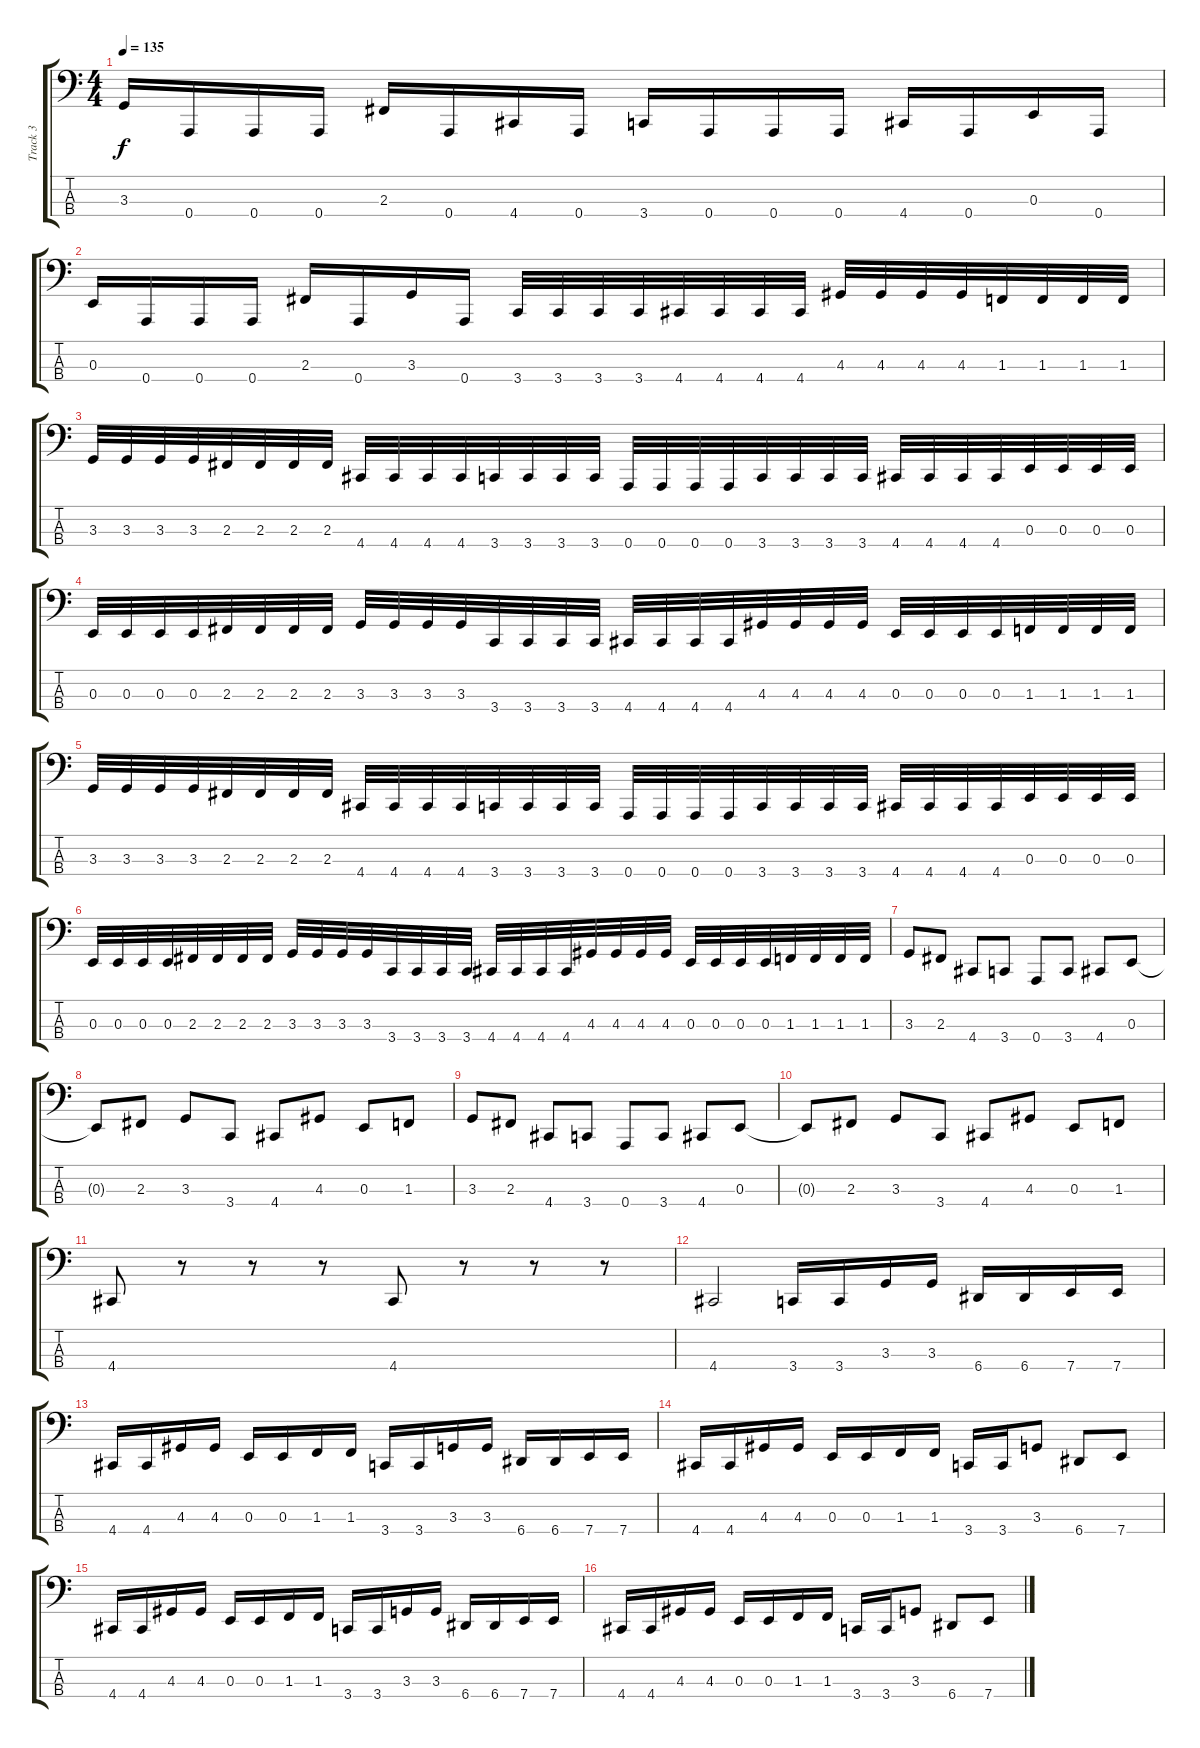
\track ("Track 3" "Track 3") {instrument electricbasspick}
\staff {score tabs}
\tuning (D2 A1 E1 A0) {hide}
\ts (4 4)
\tempo 135
\clef f4
\ks c
3.3.16{dy f} 0.4.16 0.4.16 0.4.16 2.3.16 0.4.16 4.4.16 0.4.16 3.4.16 0.4.16 0.4.16 0.4.16 4.4.16 0.4.16 0.3.16 0.4.16 |
0.3.16 0.4.16 0.4.16 0.4.16 2.3.16 0.4.16 3.3.16 0.4.16 3.4.32 3.4.32 3.4.32 3.4.32 4.4.32 4.4.32 4.4.32 4.4.32 4.3.32 4.3.32 4.3.32 4.3.32 1.3.32 1.3.32 1.3.32 1.3.32 |
3.3.32 3.3.32 3.3.32 3.3.32 2.3.32 2.3.32 2.3.32 2.3.32 4.4.32 4.4.32 4.4.32 4.4.32 3.4.32 3.4.32 3.4.32 3.4.32 0.4.32 0.4.32 0.4.32 0.4.32 3.4.32 3.4.32 3.4.32 3.4.32 4.4.32 4.4.32 4.4.32 4.4.32 0.3.32 0.3.32 0.3.32 0.3.32 |
0.3.32 0.3.32 0.3.32 0.3.32 2.3.32 2.3.32 2.3.32 2.3.32 3.3.32 3.3.32 3.3.32 3.3.32 3.4.32 3.4.32 3.4.32 3.4.32 4.4.32 4.4.32 4.4.32 4.4.32 4.3.32 4.3.32 4.3.32 4.3.32 0.3.32 0.3.32 0.3.32 0.3.32 1.3.32 1.3.32 1.3.32 1.3.32 |
3.3.32 3.3.32 3.3.32 3.3.32 2.3.32 2.3.32 2.3.32 2.3.32 4.4.32 4.4.32 4.4.32 4.4.32 3.4.32 3.4.32 3.4.32 3.4.32 0.4.32 0.4.32 0.4.32 0.4.32 3.4.32 3.4.32 3.4.32 3.4.32 4.4.32 4.4.32 4.4.32 4.4.32 0.3.32 0.3.32 0.3.32 0.3.32 |
0.3.32 0.3.32 0.3.32 0.3.32 2.3.32 2.3.32 2.3.32 2.3.32 3.3.32 3.3.32 3.3.32 3.3.32 3.4.32 3.4.32 3.4.32 3.4.32 4.4.32 4.4.32 4.4.32 4.4.32 4.3.32 4.3.32 4.3.32 4.3.32 0.3.32 0.3.32 0.3.32 0.3.32 1.3.32 1.3.32 1.3.32 1.3.32 |
3.3.8 2.3.8 4.4.8 3.4.8 0.4.8 3.4.8 4.4.8 0.3.8 |
0.3{t}.8 2.3.8 3.3.8 3.4.8 4.4.8 4.3.8 0.3.8 1.3.8 |
3.3.8 2.3.8 4.4.8 3.4.8 0.4.8 3.4.8 4.4.8 0.3.8 |
0.3{t}.8 2.3.8 3.3.8 3.4.8 4.4.8 4.3.8 0.3.8 1.3.8 |
4.4.8 r.8 r.8 r.8 4.4.8 r.8 r.8 r.8 |
4.4.2 3.4.16 3.4.16 3.3.16 3.3.16 6.4.16 6.4.16 7.4.16 7.4.16 |
4.4.16 4.4.16 4.3.16 4.3.16 0.3.16 0.3.16 1.3.16 1.3.16 3.4.16 3.4.16 3.3.16 3.3.16 6.4.16 6.4.16 7.4.16 7.4.16 |
4.4.16 4.4.16 4.3.16 4.3.16 0.3.16 0.3.16 1.3.16 1.3.16 3.4.16 3.4.16 3.3.8 6.4.8 7.4.8 |
4.4.16 4.4.16 4.3.16 4.3.16 0.3.16 0.3.16 1.3.16 1.3.16 3.4.16 3.4.16 3.3.16 3.3.16 6.4.16 6.4.16 7.4.16 7.4.16 |
4.4.16 4.4.16 4.3.16 4.3.16 0.3.16 0.3.16 1.3.16 1.3.16 3.4.16 3.4.16 3.3.8 6.4.8 7.4.8
